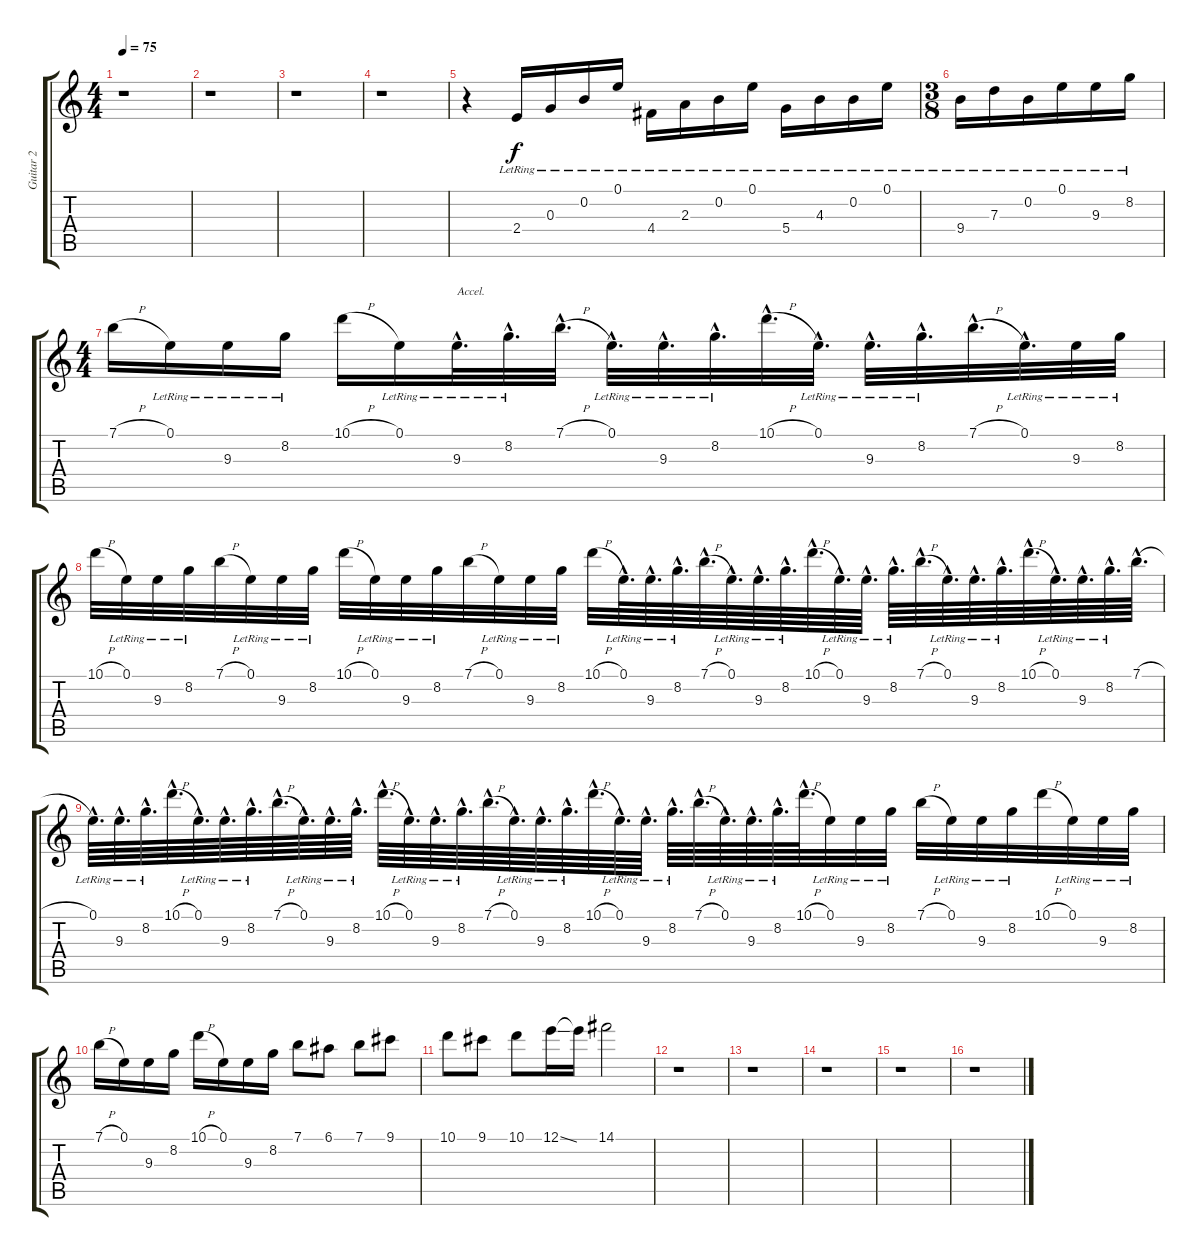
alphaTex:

\track ("Guitar 2" "Guitar 2") {instrument acousticguitarsteel}
\staff {score tabs}
\tuning (E4 B3 G3 D3 A2 E2) {hide}
\ts (4 4)
\tempo 75
\clef g2
\ks c
r.1{dy f instrument acousticguitarsteel} |
r.1 |
r.1 |
r.1 |
r.4{volume 13 instrument acousticguitarsteel} 2.4{lr}.16 0.3{lr}.16 0.2{lr}.16 0.1{lr}.16 4.4{lr}.16 2.3{lr}.16 0.2{lr}.16 0.1{lr}.16 5.4{lr}.16 4.3{lr}.16 0.2{lr}.16 0.1{lr}.16 |
\ts (3 8)
9.4{lr}.16 7.3{lr}.16 0.2{lr}.16 0.1{lr}.16 9.3{lr}.16 8.2{lr}.16 |
\ts (4 4)
7.1{h}.16 0.1{lr}.16 9.3{lr}.16 8.2{lr}.16 10.1{h}.16 0.1{lr}.16 9.3{hac lr}.32{d txt "Accel."} 8.2{hac lr}.32{d} 7.1{h hac}.32{d} 0.1{hac lr}.32{d} 9.3{hac lr}.32{d} 8.2{hac lr}.32{d} 10.1{h hac}.32{d} 0.1{hac lr}.32{d} 9.3{hac lr}.32{d} 8.2{hac lr}.32{d} 7.1{h hac}.32{d} 0.1{hac lr}.32{d} 9.3{lr}.32 8.2{lr}.32 |
10.1{h}.32 0.1{lr}.32 9.3{lr}.32 8.2{lr}.32 7.1{h}.32 0.1{lr}.32 9.3{lr}.32 8.2{lr}.32 10.1{h}.32 0.1{lr}.32 9.3{lr}.32 8.2{lr}.32 7.1{h}.32 0.1{lr}.32 9.3{lr}.32 8.2{lr}.32 10.1{h}.32 0.1{hac lr}.64{d} 9.3{hac lr}.64{d} 8.2{hac lr}.64{d} 7.1{h hac}.64{d} 0.1{hac lr}.64{d} 9.3{hac lr}.64{d} 8.2{hac lr}.64{d} 10.1{h hac}.64{d} 0.1{hac lr}.64{d} 9.3{hac lr}.64{d} 8.2{hac lr}.64{d} 7.1{h hac}.64{d} 0.1{hac lr}.64{d} 9.3{hac lr}.64{d} 8.2{hac lr}.64{d} 10.1{h hac}.64{d} 0.1{hac lr}.64{d} 9.3{hac lr}.64{d} 8.2{hac lr}.64{d} 7.1{h hac}.64{d} |
0.1{hac lr}.64{d} 9.3{hac lr}.64{d} 8.2{hac lr}.64{d} 10.1{h hac}.64{d} 0.1{hac lr}.64{d} 9.3{hac lr}.64{d} 8.2{hac lr}.64{d} 7.1{h hac}.64{d} 0.1{hac lr}.64{d} 9.3{hac lr}.64{d} 8.2{hac lr}.64{d} 10.1{h hac}.64{d} 0.1{hac lr}.64{d} 9.3{hac lr}.64{d} 8.2{hac lr}.64{d} 7.1{h hac}.64{d} 0.1{hac lr}.64{d} 9.3{hac lr}.64{d} 8.2{hac lr}.64{d} 10.1{h hac}.64{d} 0.1{hac lr}.64{d} 9.3{hac lr}.64{d} 8.2{hac lr}.64{d} 7.1{h hac}.64{d} 0.1{hac lr}.64{d} 9.3{hac lr}.64{d} 8.2{hac lr}.64{d} 10.1{h hac}.64{d} 0.1{lr}.32 9.3{lr}.32 8.2{lr}.32 7.1{h}.32 0.1{lr}.32 9.3{lr}.32 8.2{lr}.32 10.1{h}.32 0.1{lr}.32 9.3{lr}.32 8.2{lr}.32 |
7.1{h}.16 0.1.16 9.3.16 8.2.16 10.1{h}.16 0.1.16 9.3.16 8.2.16 7.1.8 6.1.8 7.1.8 9.1.8 |
10.1.8 9.1.8 10.1.8 12.1{ss}.16 12.1{t}.16 14.1.2 |
r.1 |
r.1 |
r.1 |
r.1 |
r.1
